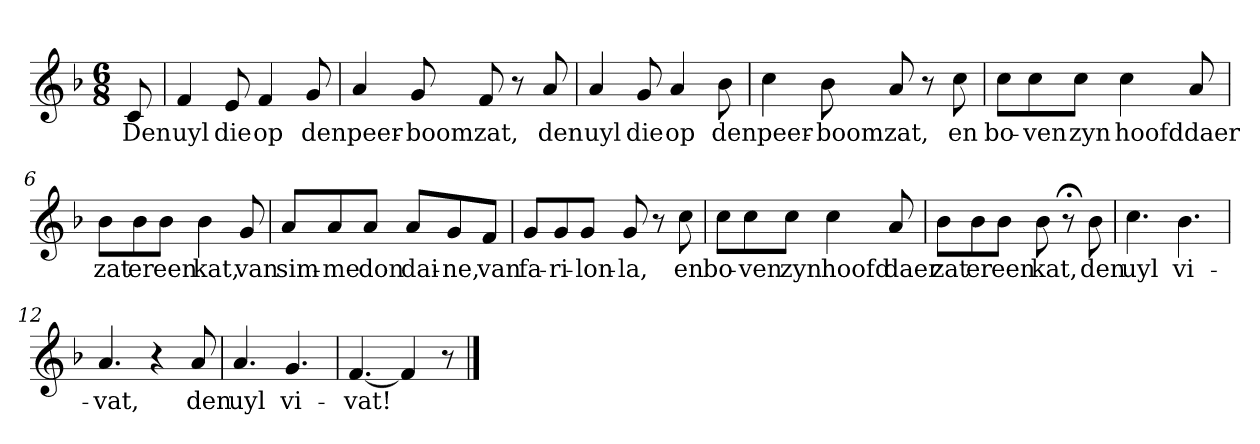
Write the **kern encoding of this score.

**kern	**text
*part1	*part1
*staff1	*staff1
*clefG2	*
*k[b-]	*
*F:	*
*M6/8	*
*MM120	*
=	=
8c	Den
=1	=1
4f	uyl
8e	die
4f	op
8g	den
=2	=2
4a	peer-
8g	-boom
8f	zat,
8r	.
8a	den
=3	=3
4a	uyl
8g	die
4a	op
8b-	den
=4	=4
4cc	peer-
8b-	-boom
8a	zat,
8r	.
8cc	en
=5	=5
8cc\L	bo-
8cc\	-ven
8cc\J	zyn
4cc	hoofd
8a	daer
=6	=6
8b-\L	zat
8b-\	er
8b-\J	een
4b-	kat,
8g	van
=7	=7
8a/L	sim-
8a/	-me
8a/J	don
8a/L	dai-
8g/	-ne,
8f/J	van
=8	=8
8g/L	fa-
8g/	-ri-
8g/J	-lon-
8g	-la,
8r	.
8cc	en
=9	=9
8cc\L	bo-
8cc\	-ven
8cc\J	zyn
4cc	hoofd
8a	daer
=10	=10
8b-\L	zat
8b-\	er
8b-\J	een
8b-	kat,
8r;<	.
8b-	den
=11	=11
4.cc	uyl
4.b-	vi-
=12	=12
4.a	-vat,
4r	.
8a	den
=13	=13
4.a	uyl
4.g	vi-
=14	=14
[4.f	-vat!
4f]	.
8r	.
==	==
*-	*-
